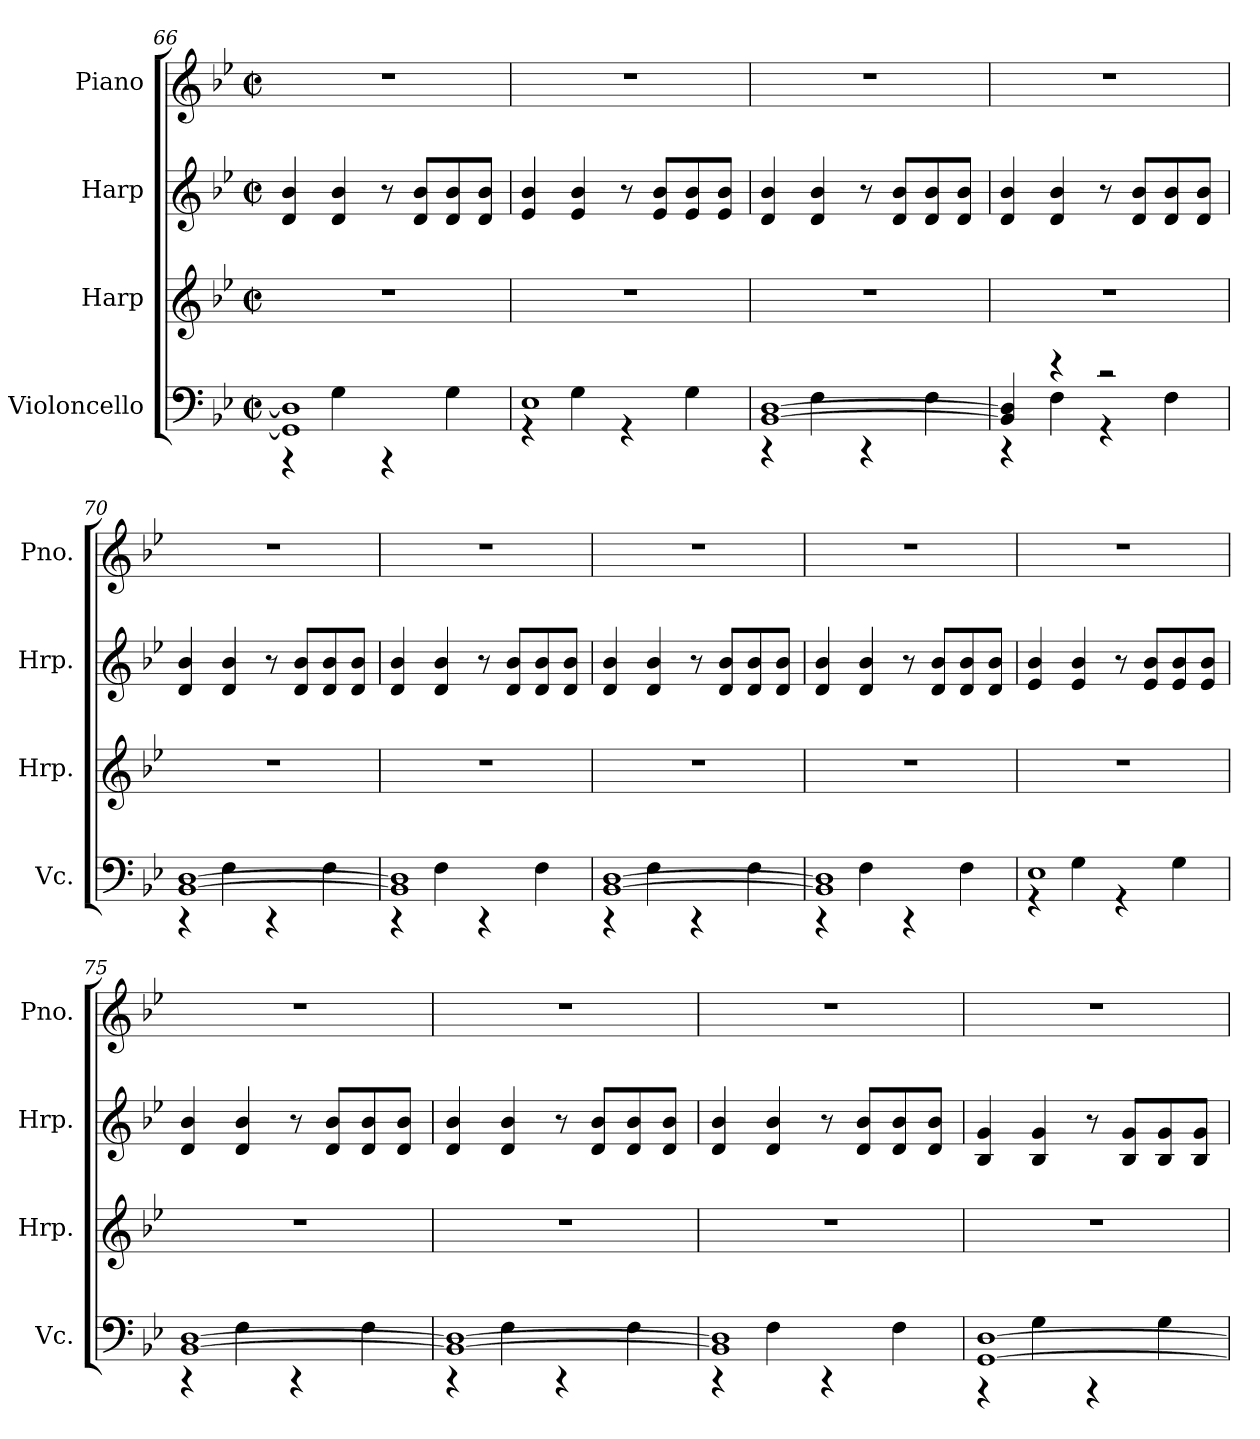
**kern	**kern	**kern	**kern
*part4	*part3	*part2	*part1
*staff4	*staff3	*staff2	*staff1
*I"Violoncello	*I"Harp	*I"Harp	*I"Piano
*I'Vc.	*I'Hrp.	*I'Hrp.	*I'Pno.
!!LO:LB:g=z
*clefF4	*clefG2	*clefG2	*clefG2
*k[b-e-]	*k[b-e-]	*k[b-e-]	*k[b-e-]
*M2/2	*M2/2	*M2/2	*M2/2
*met(c|)	*met(c|)	*met(c|)	*met(c|)
=66	=66	=66	=66
*^	*	*	*
1GG] 1D]	4r	1r	4d/ 4b-/	1r
.	4G\	.	4d/ 4b-/	.
.	4r	.	8r	.
.	.	.	8d/ 8b-/L	.
.	4G\	.	8d/ 8b-/	.
.	.	.	8d/ 8b-/J	.
=67	=67	=67	=67	=67
1E-	4r	1r	4e-/ 4b-/	1r
.	4G\	.	4e-/ 4b-/	.
.	4r	.	8r	.
.	.	.	8e-/ 8b-/L	.
.	4G\	.	8e-/ 8b-/	.
.	.	.	8e-/ 8b-/J	.
=68	=68	=68	=68	=68
[1BB- [1D	4r	1r	4d/ 4b-/	1r
.	4F\	.	4d/ 4b-/	.
.	4r	.	8r	.
.	.	.	8d/ 8b-/L	.
.	4F\	.	8d/ 8b-/	.
.	.	.	8d/ 8b-/J	.
=69	=69	=69	=69	=69
4BB-]/ 4D]/	4r	1r	4d/ 4b-/	1r
4r	4F\	.	4d/ 4b-/	.
2r	4r	.	8r	.
.	.	.	8d/ 8b-/L	.
.	4F\	.	8d/ 8b-/	.
.	.	.	8d/ 8b-/J	.
=70	=70	=70	=70	=70
[1BB- [1D	4r	1r	4d/ 4b-/	1r
.	4F\	.	4d/ 4b-/	.
.	4r	.	8r	.
.	.	.	8d/ 8b-/L	.
.	4F\	.	8d/ 8b-/	.
.	.	.	8d/ 8b-/J	.
=71	=71	=71	=71	=71
1BB-] 1D]	4r	1r	4d/ 4b-/	1r
.	4F\	.	4d/ 4b-/	.
.	4r	.	8r	.
.	.	.	8d/ 8b-/L	.
.	4F\	.	8d/ 8b-/	.
.	.	.	8d/ 8b-/J	.
!!LO:LB:g=z
=72	=72	=72	=72	=72
[1BB- [1D	4r	1r	4d/ 4b-/	1r
.	4F\	.	4d/ 4b-/	.
.	4r	.	8r	.
.	.	.	8d/ 8b-/L	.
.	4F\	.	8d/ 8b-/	.
.	.	.	8d/ 8b-/J	.
=73	=73	=73	=73	=73
1BB-] 1D]	4r	1r	4d/ 4b-/	1r
.	4F\	.	4d/ 4b-/	.
.	4r	.	8r	.
.	.	.	8d/ 8b-/L	.
.	4F\	.	8d/ 8b-/	.
.	.	.	8d/ 8b-/J	.
=74	=74	=74	=74	=74
1E-	4r	1r	4e-/ 4b-/	1r
.	4G\	.	4e-/ 4b-/	.
.	4r	.	8r	.
.	.	.	8e-/ 8b-/L	.
.	4G\	.	8e-/ 8b-/	.
.	.	.	8e-/ 8b-/J	.
=75	=75	=75	=75	=75
[1BB- [1D	4r	1r	4d/ 4b-/	1r
.	4F\	.	4d/ 4b-/	.
.	4r	.	8r	.
.	.	.	8d/ 8b-/L	.
.	4F\	.	8d/ 8b-/	.
.	.	.	8d/ 8b-/J	.
=76	=76	=76	=76	=76
1BB-_ 1D_	4r	1r	4d/ 4b-/	1r
.	4F\	.	4d/ 4b-/	.
.	4r	.	8r	.
.	.	.	8d/ 8b-/L	.
.	4F\	.	8d/ 8b-/	.
.	.	.	8d/ 8b-/J	.
=77	=77	=77	=77	=77
1BB-] 1D]	4r	1r	4d/ 4b-/	1r
.	4F\	.	4d/ 4b-/	.
.	4r	.	8r	.
.	.	.	8d/ 8b-/L	.
.	4F\	.	8d/ 8b-/	.
.	.	.	8d/ 8b-/J	.
!!LO:PB:g=z
=78	=78	=78	=78	=78
[1GG [1D	4r	1r	4B-/ 4g/	1r
.	4G\	.	4B-/ 4g/	.
.	4r	.	8r	.
.	.	.	8B-/ 8g/L	.
.	4G\	.	8B-/ 8g/	.
.	.	.	8B-/ 8g/J	.
*v	*v	*	*	*
=	=	=	=
*-	*-	*-	*-
